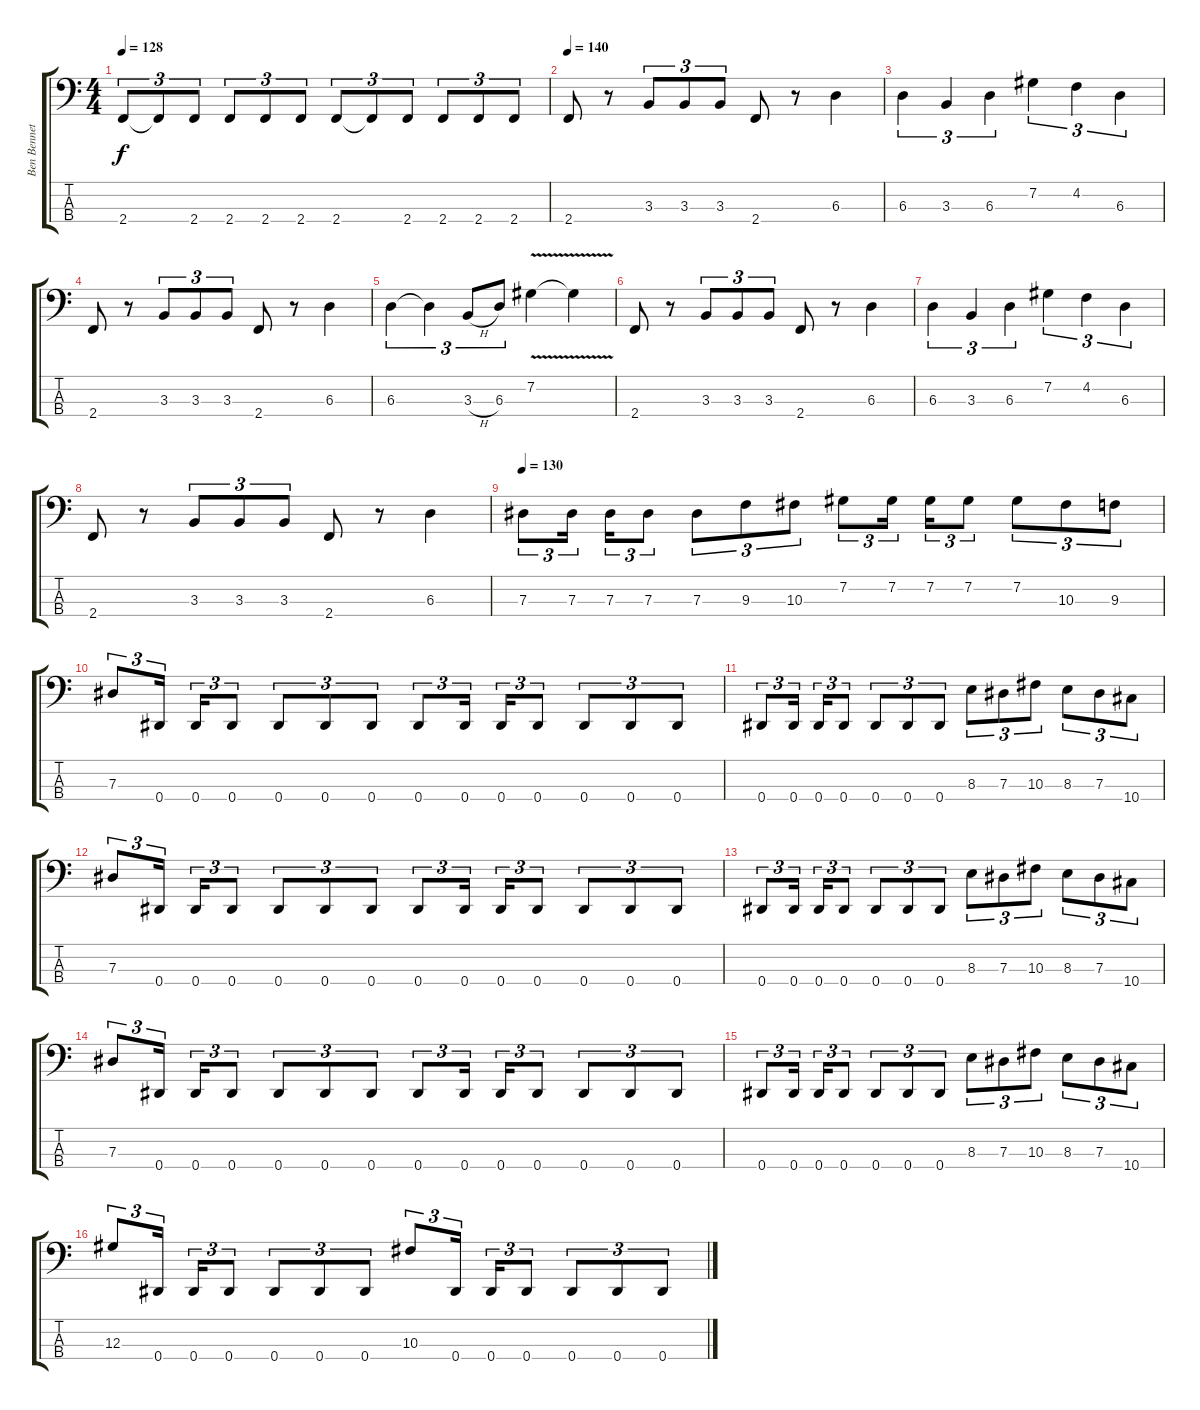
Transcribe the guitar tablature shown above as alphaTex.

\track ("Ben Bennett" "Ben Bennet") {instrument electricbassfinger}
\staff {score tabs}
\tuning (Gb2 Db2 Ab1 Eb1) {hide}
\ts (4 4)
\tempo 128
\clef f4
\ks c
2.4.8{tu (3 2) dy f} 2.4{t}.8{tu (3 2)} 2.4.8{tu (3 2)} 2.4.8{tu (3 2)} 2.4.8{tu (3 2)} 2.4.8{tu (3 2)} 2.4.8{tu (3 2)} 2.4{t}.8{tu (3 2)} 2.4.8{tu (3 2)} 2.4.8{tu (3 2)} 2.4.8{tu (3 2)} 2.4.8{tu (3 2)} |
\tempo 140
2.4.8 r.8 3.3.8{tu (3 2)} 3.3.8{tu (3 2)} 3.3.8{tu (3 2)} 2.4.8 r.8 6.3.4 |
6.3.4{tu (3 2)} 3.3.4{tu (3 2)} 6.3.4{tu (3 2)} 7.2.4{tu (3 2)} 4.2.4{tu (3 2)} 6.3.4{tu (3 2)} |
2.4.8 r.8 3.3.8{tu (3 2)} 3.3.8{tu (3 2)} 3.3.8{tu (3 2)} 2.4.8 r.8 6.3.4 |
6.3.4{tu (3 2)} 6.3{t}.4{tu (3 2)} 3.3{h}.8{tu (3 2)} 6.3.8{tu (3 2)} 7.2{v}.4 7.2{t}.4 |
2.4.8 r.8 3.3.8{tu (3 2)} 3.3.8{tu (3 2)} 3.3.8{tu (3 2)} 2.4.8 r.8 6.3.4 |
6.3.4{tu (3 2)} 3.3.4{tu (3 2)} 6.3.4{tu (3 2)} 7.2.4{tu (3 2)} 4.2.4{tu (3 2)} 6.3.4{tu (3 2)} |
2.4.8 r.8 3.3.8{tu (3 2)} 3.3.8{tu (3 2)} 3.3.8{tu (3 2)} 2.4.8 r.8 6.3.4 |
\tempo 130
7.3.8{tu (3 2)} 7.3.16{tu (3 2) beam splitsecondary} 7.3.16{tu (3 2)} 7.3.8{tu (3 2)} 7.3.8{tu (3 2)} 9.3.8{tu (3 2)} 10.3.8{tu (3 2)} 7.2.8{tu (3 2)} 7.2.16{tu (3 2) beam splitsecondary} 7.2.16{tu (3 2)} 7.2.8{tu (3 2)} 7.2.8{tu (3 2)} 10.3.8{tu (3 2)} 9.3.8{tu (3 2)} |
7.3.8{tu (3 2)} 0.4.16{tu (3 2) beam splitsecondary} 0.4.16{tu (3 2)} 0.4.8{tu (3 2)} 0.4.8{tu (3 2)} 0.4.8{tu (3 2)} 0.4.8{tu (3 2)} 0.4.8{tu (3 2)} 0.4.16{tu (3 2) beam splitsecondary} 0.4.16{tu (3 2)} 0.4.8{tu (3 2)} 0.4.8{tu (3 2)} 0.4.8{tu (3 2)} 0.4.8{tu (3 2)} |
0.4.8{tu (3 2)} 0.4.16{tu (3 2) beam splitsecondary} 0.4.16{tu (3 2)} 0.4.8{tu (3 2)} 0.4.8{tu (3 2)} 0.4.8{tu (3 2)} 0.4.8{tu (3 2)} 8.3.8{tu (3 2)} 7.3.8{tu (3 2)} 10.3.8{tu (3 2)} 8.3.8{tu (3 2)} 7.3.8{tu (3 2)} 10.4.8{tu (3 2)} |
7.3.8{tu (3 2)} 0.4.16{tu (3 2) beam splitsecondary} 0.4.16{tu (3 2)} 0.4.8{tu (3 2)} 0.4.8{tu (3 2)} 0.4.8{tu (3 2)} 0.4.8{tu (3 2)} 0.4.8{tu (3 2)} 0.4.16{tu (3 2) beam splitsecondary} 0.4.16{tu (3 2)} 0.4.8{tu (3 2)} 0.4.8{tu (3 2)} 0.4.8{tu (3 2)} 0.4.8{tu (3 2)} |
0.4.8{tu (3 2)} 0.4.16{tu (3 2) beam splitsecondary} 0.4.16{tu (3 2)} 0.4.8{tu (3 2)} 0.4.8{tu (3 2)} 0.4.8{tu (3 2)} 0.4.8{tu (3 2)} 8.3.8{tu (3 2)} 7.3.8{tu (3 2)} 10.3.8{tu (3 2)} 8.3.8{tu (3 2)} 7.3.8{tu (3 2)} 10.4.8{tu (3 2)} |
7.3.8{tu (3 2)} 0.4.16{tu (3 2) beam splitsecondary} 0.4.16{tu (3 2)} 0.4.8{tu (3 2)} 0.4.8{tu (3 2)} 0.4.8{tu (3 2)} 0.4.8{tu (3 2)} 0.4.8{tu (3 2)} 0.4.16{tu (3 2) beam splitsecondary} 0.4.16{tu (3 2)} 0.4.8{tu (3 2)} 0.4.8{tu (3 2)} 0.4.8{tu (3 2)} 0.4.8{tu (3 2)} |
0.4.8{tu (3 2)} 0.4.16{tu (3 2) beam splitsecondary} 0.4.16{tu (3 2)} 0.4.8{tu (3 2)} 0.4.8{tu (3 2)} 0.4.8{tu (3 2)} 0.4.8{tu (3 2)} 8.3.8{tu (3 2)} 7.3.8{tu (3 2)} 10.3.8{tu (3 2)} 8.3.8{tu (3 2)} 7.3.8{tu (3 2)} 10.4.8{tu (3 2)} |
12.3.8{tu (3 2)} 0.4.16{tu (3 2) beam splitsecondary} 0.4.16{tu (3 2)} 0.4.8{tu (3 2)} 0.4.8{tu (3 2)} 0.4.8{tu (3 2)} 0.4.8{tu (3 2)} 10.3.8{tu (3 2)} 0.4.16{tu (3 2) beam splitsecondary} 0.4.16{tu (3 2)} 0.4.8{tu (3 2)} 0.4.8{tu (3 2)} 0.4.8{tu (3 2)} 0.4.8{tu (3 2)}
